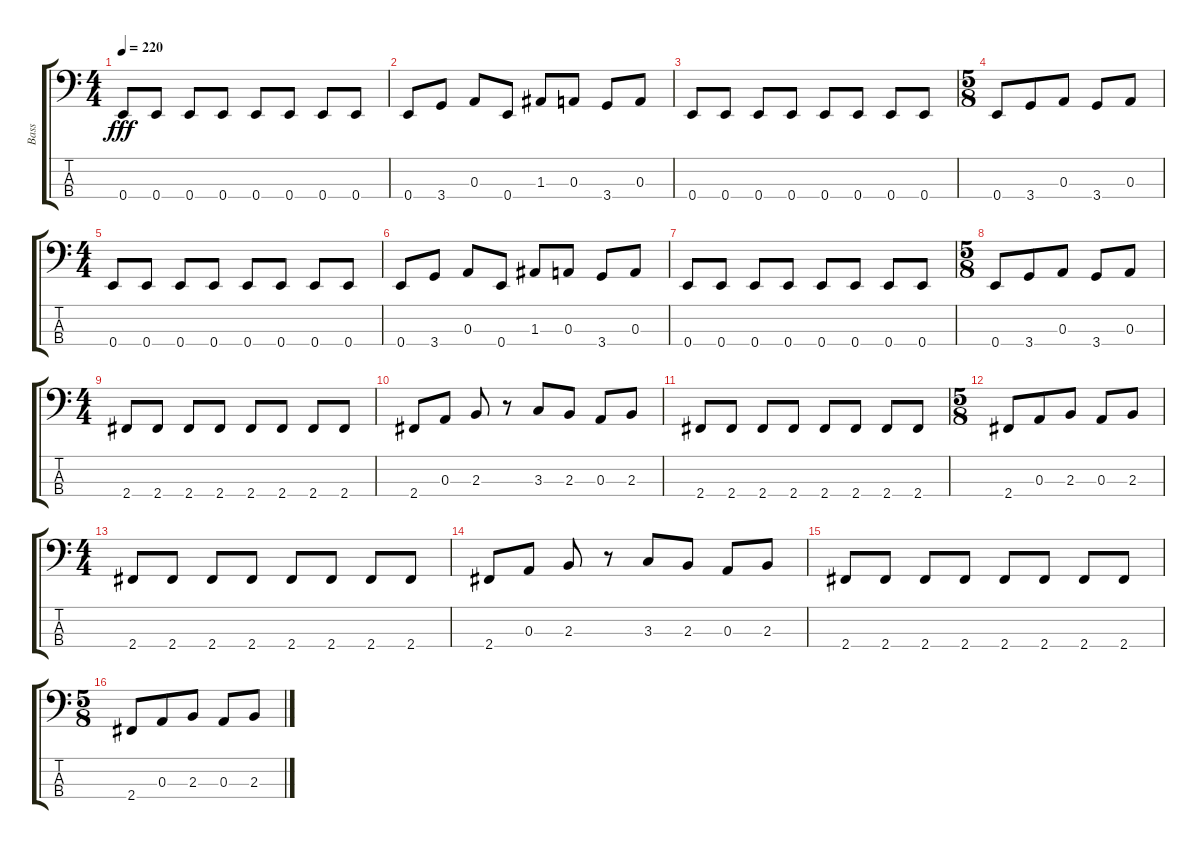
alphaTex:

\track ("Bass" "Bass") {instrument electricbassfinger}
\staff {score tabs}
\tuning (G2 D2 A1 E1) {hide}
\ts (4 4)
\tempo 220
\clef f4
\ks c
0.4.8{dy fff} 0.4.8 0.4.8 0.4.8 0.4.8 0.4.8 0.4.8 0.4.8 |
0.4.8 3.4.8 0.3.8 0.4.8 1.3.8 0.3.8 3.4.8 0.3.8 |
0.4.8 0.4.8 0.4.8 0.4.8 0.4.8 0.4.8 0.4.8 0.4.8 |
\ts (5 8)
0.4.8 3.4.8 0.3.8 3.4.8 0.3.8 |
\ts (4 4)
0.4.8 0.4.8 0.4.8 0.4.8 0.4.8 0.4.8 0.4.8 0.4.8 |
0.4.8 3.4.8 0.3.8 0.4.8 1.3.8 0.3.8 3.4.8 0.3.8 |
0.4.8 0.4.8 0.4.8 0.4.8 0.4.8 0.4.8 0.4.8 0.4.8 |
\ts (5 8)
0.4.8 3.4.8 0.3.8 3.4.8 0.3.8 |
\ts (4 4)
2.4.8 2.4.8 2.4.8 2.4.8 2.4.8 2.4.8 2.4.8 2.4.8 |
2.4.8 0.3.8 2.3.8 r.8 3.3.8 2.3.8 0.3.8 2.3.8 |
2.4.8 2.4.8 2.4.8 2.4.8 2.4.8 2.4.8 2.4.8 2.4.8 |
\ts (5 8)
2.4.8 0.3.8 2.3.8 0.3.8 2.3.8 |
\ts (4 4)
2.4.8 2.4.8 2.4.8 2.4.8 2.4.8 2.4.8 2.4.8 2.4.8 |
2.4.8 0.3.8 2.3.8 r.8 3.3.8 2.3.8 0.3.8 2.3.8 |
2.4.8 2.4.8 2.4.8 2.4.8 2.4.8 2.4.8 2.4.8 2.4.8 |
\ts (5 8)
2.4.8 0.3.8 2.3.8 0.3.8 2.3.8
